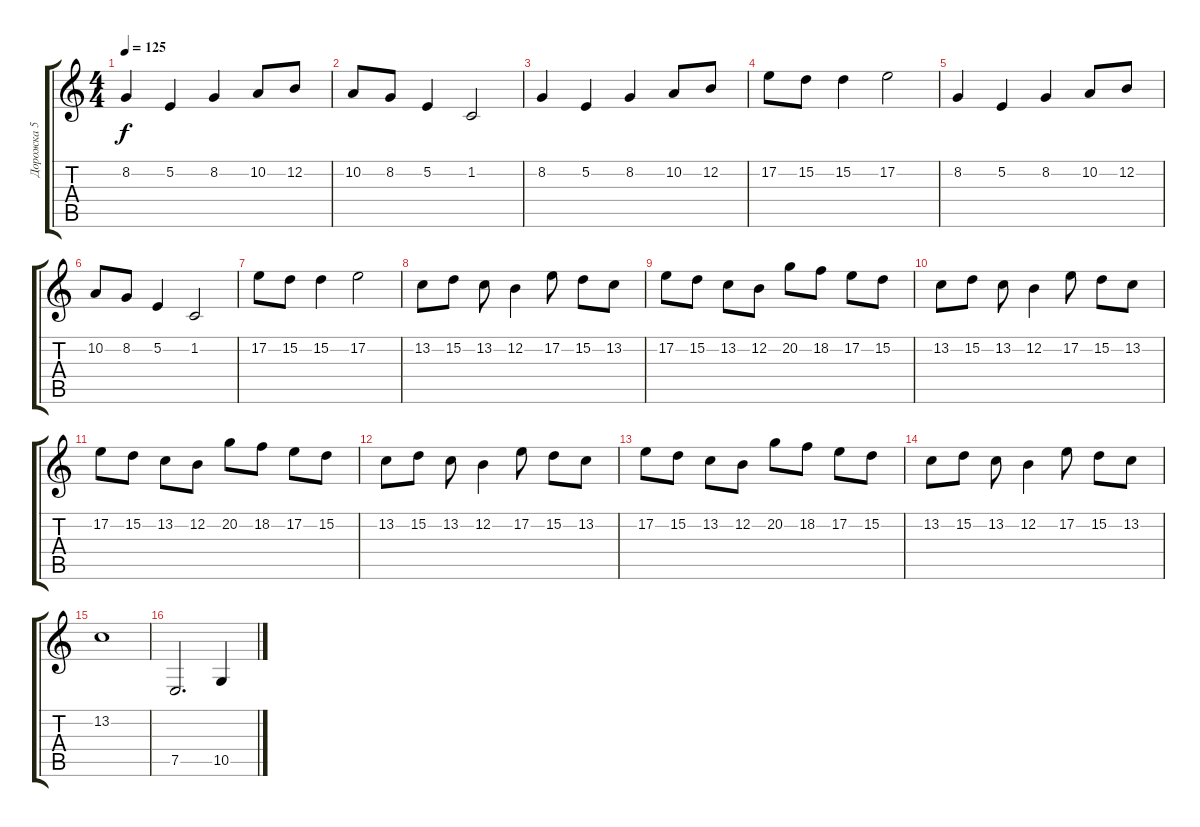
\track ("Дорожка 5" "Дорожка 5") {instrument violin}
\staff {score tabs}
\tuning (E4 B3 G3 D3 A2 E2) {hide}
\ts (4 4)
\tempo 125
\clef g2
\ks c
8.2.4{dy f} 5.2.4 8.2.4 10.2.8 12.2.8 |
10.2.8 8.2.8 5.2.4 1.2.2 |
8.2.4 5.2.4 8.2.4 10.2.8 12.2.8 |
17.2.8 15.2.8 15.2.4 17.2.2 |
8.2.4 5.2.4 8.2.4 10.2.8 12.2.8 |
10.2.8 8.2.8 5.2.4 1.2.2 |
17.2.8 15.2.8 15.2.4 17.2.2 |
13.2.8 15.2.8 13.2.8 12.2.4 17.2.8 15.2.8 13.2.8 |
17.2.8 15.2.8 13.2.8 12.2.8 20.2.8 18.2.8 17.2.8 15.2.8 |
13.2.8 15.2.8 13.2.8 12.2.4 17.2.8 15.2.8 13.2.8 |
17.2.8 15.2.8 13.2.8 12.2.8 20.2.8 18.2.8 17.2.8 15.2.8 |
13.2.8 15.2.8 13.2.8 12.2.4 17.2.8 15.2.8 13.2.8 |
17.2.8 15.2.8 13.2.8 12.2.8 20.2.8 18.2.8 17.2.8 15.2.8 |
13.2.8 15.2.8 13.2.8 12.2.4 17.2.8 15.2.8 13.2.8 |
13.2.1 |
7.5.2{d} 10.5.4
